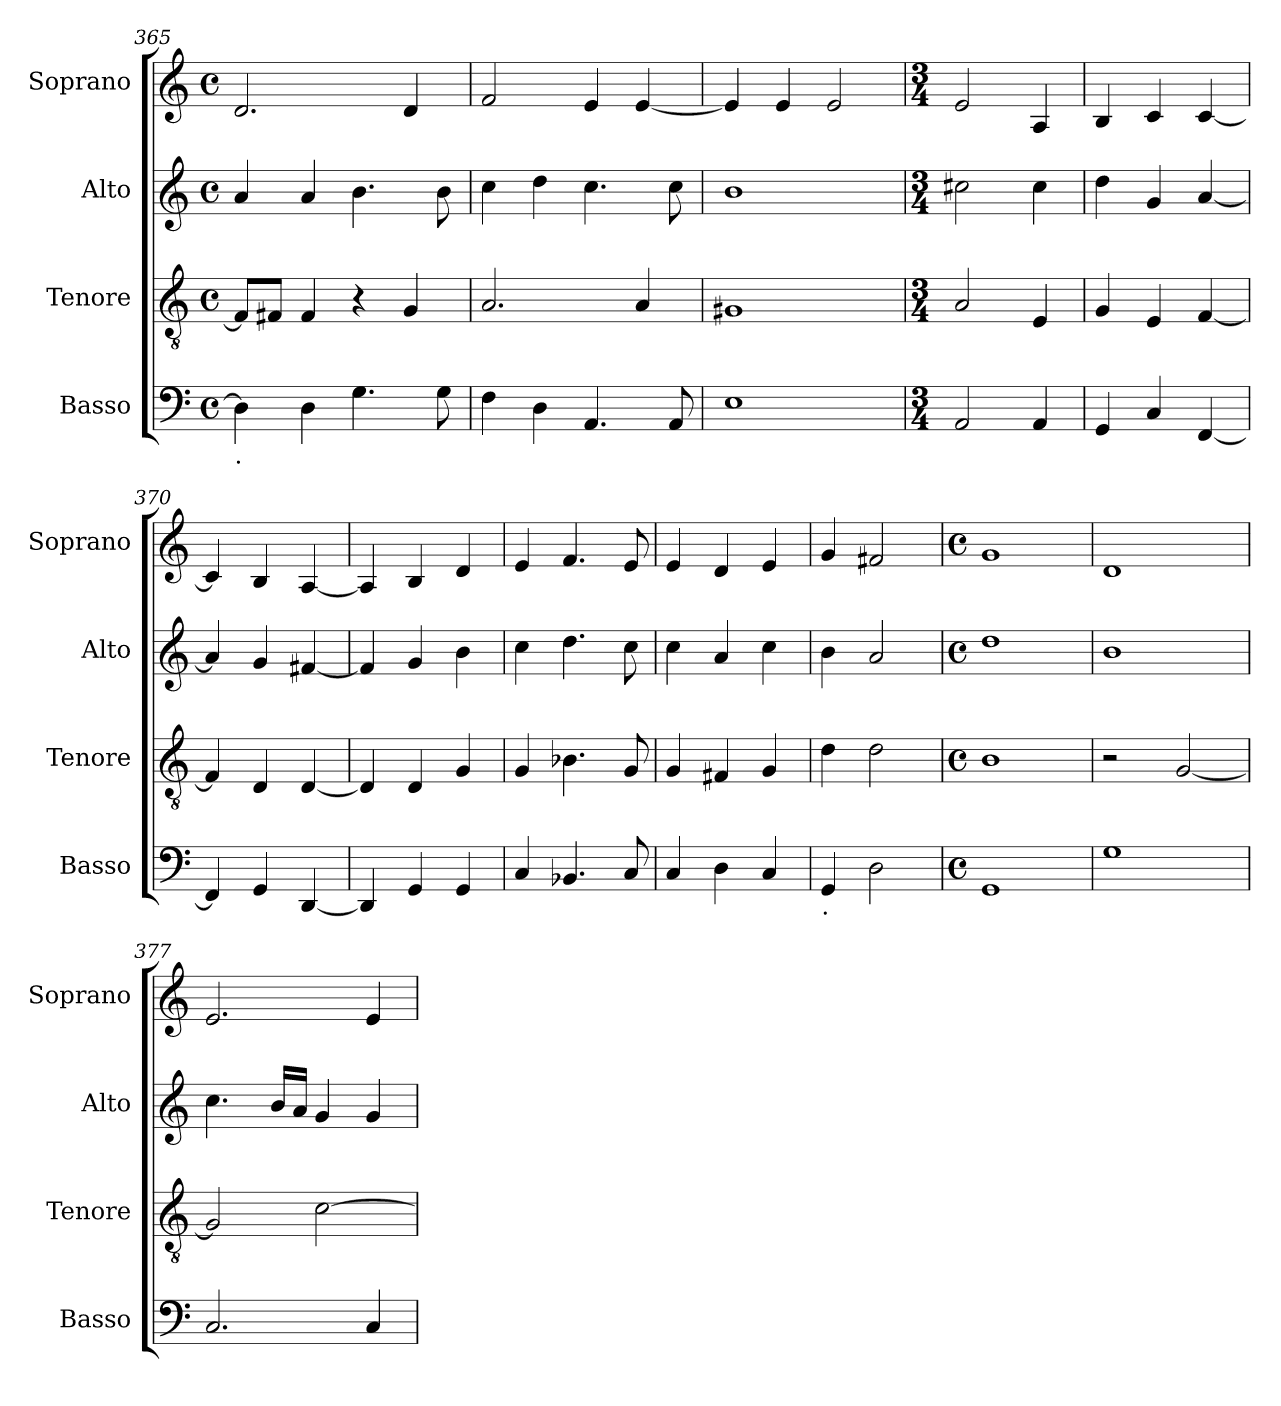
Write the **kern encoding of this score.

**kern	**kern	**kern	**kern
*part4	*part3	*part2	*part1
*staff4	*staff3	*staff2	*staff1
*I"Basso	*I"Tenore	*I"Alto	*I"Soprano
*I'Basso	*I'Tenore	*I'Alto	*I'Soprano
!!LO:PB:g=z
*clefF4	*clefGv2	*clefG2	*clefG2
*k[]	*k[]	*k[]	*k[]
*C:	*C:	*C:	*C:
*M4/4	*M4/4	*M4/4	*M4/4
*met(c)	*met(c)	*met(c)	*met(c)
=365	=365	=365	=365
!LO:TX:b:t=.	!	!	!
4D\]	8F#i/L]	4a/	2.d/
.	8F#X/J	.	.
4D\	4F#/	4a/	.
4.G\	4r	4.b\	.
.	4G/	.	4d/
8G\	.	8b\	.
=366	=366	=366	=366
4F\	2.A/	4cc\	2f/
4D\	.	4dd\	.
4.AA/	.	4.cc\	4e/
.	4A/	.	[<4e/
8AA/	.	8cc\	.
=367	=367	=367	=367
1E	1G#X	1b	4e/]
.	.	.	4e/
.	.	.	2e/
=368	=368	=368	=368
*M3/4	*M3/4	*M3/4	*M3/4
2AA/	2A/	2cc#X\	2e/
4AA/	4E/	4cc#\	4A/
=369	=369	=369	=369
4GG/	4G/	4dd\	4B/
4C/	4E/	4g/	4c/
[<4FF/	[<4F/	[<4a/	[<4c/
=370	=370	=370	=370
4FF/]	4F/]	4a/]	4c/]
4GG/	4D/	4g/	4B/
[<4DD/	[<4D/	[<4f#X/	[<4A/
=371	=371	=371	=371
4DD/]	4D/]	4f#/]	4A/]
4GG/	4D/	4g/	4B/
4GG/	4G/	4b\	4d/
=372	=372	=372	=372
4C/	4G/	4cc\	4e/
4.BB-X/	4.B-X\	4.dd\	4.f/
8C/	8G/	8cc\	8e/
=373	=373	=373	=373
4C/	4G/	4cc\	4e/
4D\	4F#X/	4a/	4d/
4C/	4G/	4cc\	4e/
!!LO:LB:g=z
=374	=374	=374	=374
!LO:TX:b:t=.	!	!	!
4GG/	4d\	4b\	4g/
2D\	2d\	2a/	2f#X/
=375	=375	=375	=375
*M4/4	*M4/4	*M4/4	*M4/4
*met(c)	*met(c)	*met(c)	*met(c)
1GG	1B	1dd	1g
=376	=376	=376	=376
1G	2r	1b	1d
.	[<2G/	.	.
=377	=377	=377	=377
2.C/	2G/]	4.cc\	2.e/
.	.	16b/LL	.
.	.	16a/JJ	.
.	[>2c\	4g/	.
4C/	.	4g/	4e/
=	=	=	=
*-	*-	*-	*-
